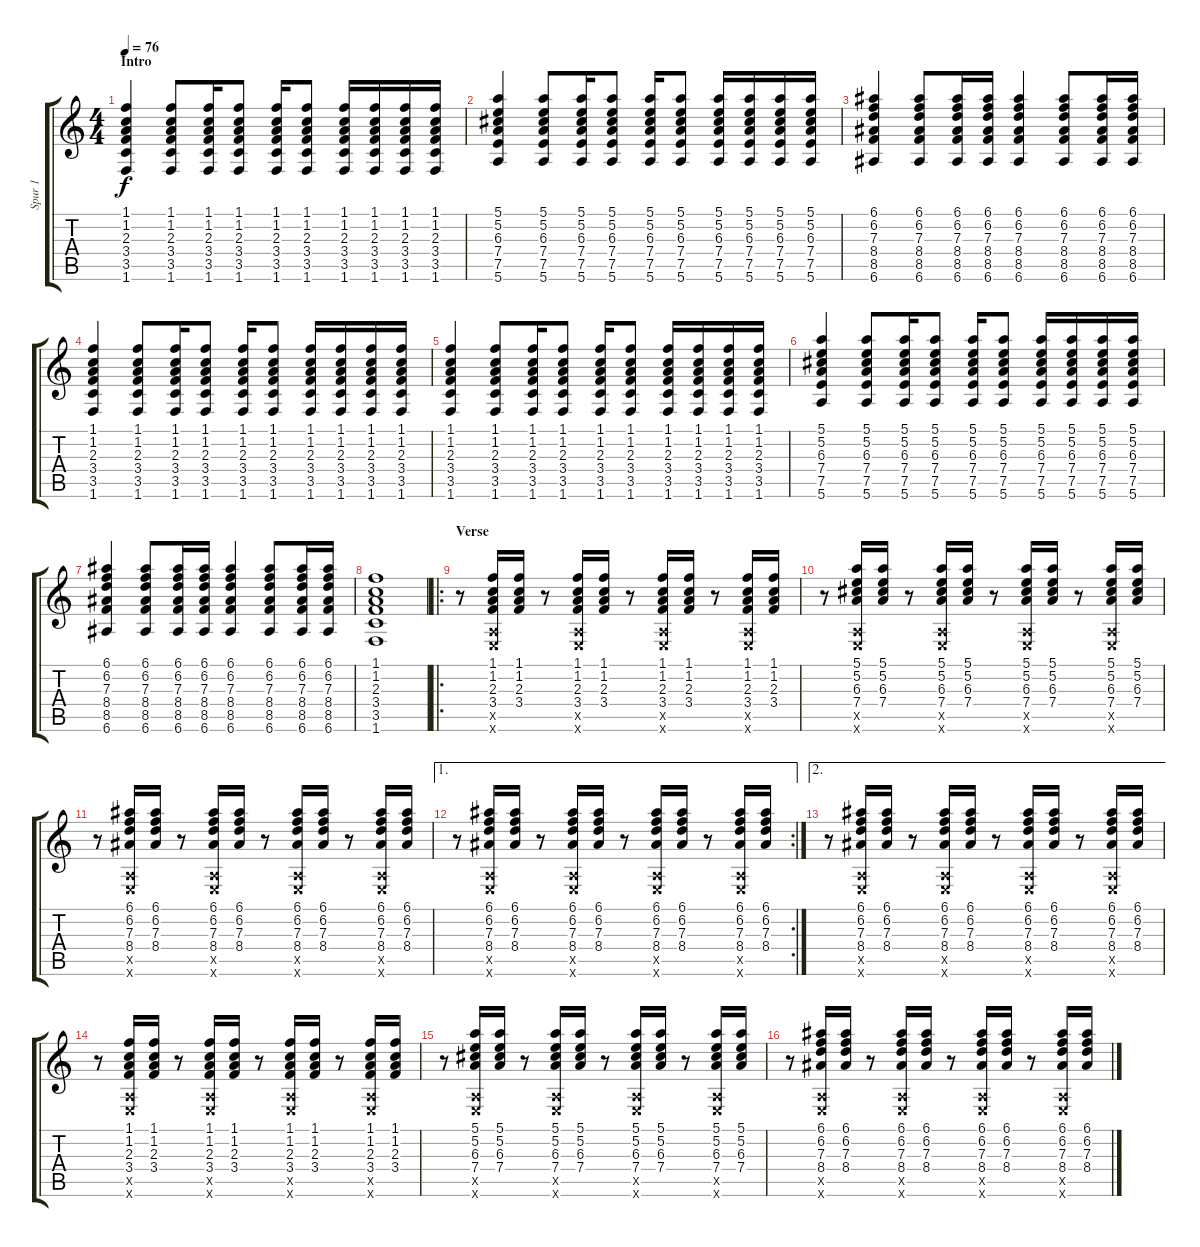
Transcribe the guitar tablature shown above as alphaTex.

\track ("Spur 1" "Spur 1") {instrument acousticguitarsteel}
\staff {score tabs}
\tuning (E4 B3 G3 D3 A2 E2) {hide}
\ts (4 4)
\section ("" "Intro")
\tempo 76
\clef g2
\ks c
(1.1 1.2 2.3 3.4 3.5 1.6).4{dy f instrument acousticguitarsteel} (1.1 1.2 2.3 3.4 3.5 1.6).8 (1.1 1.2 2.3 3.4 3.5 1.6).16 (1.1 1.2 2.3 3.4 3.5 1.6).8 (1.1 1.2 2.3 3.4 3.5 1.6).16 (1.1 1.2 2.3 3.4 3.5 1.6).8 (1.1 1.2 2.3 3.4 3.5 1.6).16 (1.1 1.2 2.3 3.4 3.5 1.6).16 (1.1 1.2 2.3 3.4 3.5 1.6).16 (1.1 1.2 2.3 3.4 3.5 1.6).16 |
(5.1 5.2 6.3 7.4 7.5 5.6).4 (5.1 5.2 6.3 7.4 7.5 5.6).8 (5.1 5.2 6.3 7.4 7.5 5.6).16 (5.1 5.2 6.3 7.4 7.5 5.6).8 (5.1 5.2 6.3 7.4 7.5 5.6).16 (5.1 5.2 6.3 7.4 7.5 5.6).8 (5.1 5.2 6.3 7.4 7.5 5.6).16 (5.1 5.2 6.3 7.4 7.5 5.6).16 (5.1 5.2 6.3 7.4 7.5 5.6).16 (5.1 5.2 6.3 7.4 7.5 5.6).16 |
(6.1 6.2 7.3 8.4 8.5 6.6).4 (6.1 6.2 7.3 8.4 8.5 6.6).8 (6.1 6.2 7.3 8.4 8.5 6.6).16 (6.1 6.2 7.3 8.4 8.5 6.6).16 (6.1 6.2 7.3 8.4 8.5 6.6).4 (6.1 6.2 7.3 8.4 8.5 6.6).8 (6.1 6.2 7.3 8.4 8.5 6.6).16 (6.1 6.2 7.3 8.4 8.5 6.6).16 |
(1.1 1.2 2.3 3.4 3.5 1.6).4 (1.1 1.2 2.3 3.4 3.5 1.6).8 (1.1 1.2 2.3 3.4 3.5 1.6).16 (1.1 1.2 2.3 3.4 3.5 1.6).8 (1.1 1.2 2.3 3.4 3.5 1.6).16 (1.1 1.2 2.3 3.4 3.5 1.6).8 (1.1 1.2 2.3 3.4 3.5 1.6).16 (1.1 1.2 2.3 3.4 3.5 1.6).16 (1.1 1.2 2.3 3.4 3.5 1.6).16 (1.1 1.2 2.3 3.4 3.5 1.6).16 |
(1.1 1.2 2.3 3.4 3.5 1.6).4 (1.1 1.2 2.3 3.4 3.5 1.6).8 (1.1 1.2 2.3 3.4 3.5 1.6).16 (1.1 1.2 2.3 3.4 3.5 1.6).8 (1.1 1.2 2.3 3.4 3.5 1.6).16 (1.1 1.2 2.3 3.4 3.5 1.6).8 (1.1 1.2 2.3 3.4 3.5 1.6).16 (1.1 1.2 2.3 3.4 3.5 1.6).16 (1.1 1.2 2.3 3.4 3.5 1.6).16 (1.1 1.2 2.3 3.4 3.5 1.6).16 |
(5.1 5.2 6.3 7.4 7.5 5.6).4 (5.1 5.2 6.3 7.4 7.5 5.6).8 (5.1 5.2 6.3 7.4 7.5 5.6).16 (5.1 5.2 6.3 7.4 7.5 5.6).8 (5.1 5.2 6.3 7.4 7.5 5.6).16 (5.1 5.2 6.3 7.4 7.5 5.6).8 (5.1 5.2 6.3 7.4 7.5 5.6).16 (5.1 5.2 6.3 7.4 7.5 5.6).16 (5.1 5.2 6.3 7.4 7.5 5.6).16 (5.1 5.2 6.3 7.4 7.5 5.6).16 |
(6.1 6.2 7.3 8.4 8.5 6.6).4 (6.1 6.2 7.3 8.4 8.5 6.6).8 (6.1 6.2 7.3 8.4 8.5 6.6).16 (6.1 6.2 7.3 8.4 8.5 6.6).16 (6.1 6.2 7.3 8.4 8.5 6.6).4 (6.1 6.2 7.3 8.4 8.5 6.6).8 (6.1 6.2 7.3 8.4 8.5 6.6).16 (6.1 6.2 7.3 8.4 8.5 6.6).16 |
(1.1 1.2 2.3 3.4 3.5 1.6).1 |
\ro
\section ("" "Verse")
r.8 (1.1 1.2 2.3 3.4 0.5{x} 0.6{x}).16 (1.1 1.2 2.3 3.4).16 r.8 (1.1 1.2 2.3 3.4 0.5{x} 0.6{x}).16 (1.1 1.2 2.3 3.4).16 r.8 (1.1 1.2 2.3 3.4 0.5{x} 0.6{x}).16 (1.1 1.2 2.3 3.4).16 r.8 (1.1 1.2 2.3 3.4 0.5{x} 0.6{x}).16 (1.1 1.2 2.3 3.4).16 |
r.8 (5.1 5.2 6.3 7.4 0.5{x} 0.6{x}).16 (5.1 5.2 6.3 7.4).16 r.8 (5.1 5.2 6.3 7.4 0.5{x} 0.6{x}).16 (5.1 5.2 6.3 7.4).16 r.8 (5.1 5.2 6.3 7.4 0.5{x} 0.6{x}).16 (5.1 5.2 6.3 7.4).16 r.8 (5.1 5.2 6.3 7.4 0.5{x} 0.6{x}).16 (5.1 5.2 6.3 7.4).16 |
r.8 (6.1 6.2 7.3 8.4 0.5{x} 0.6{x}).16 (6.1 6.2 7.3 8.4).16 r.8 (6.1 6.2 7.3 8.4 0.5{x} 0.6{x}).16 (6.1 6.2 7.3 8.4).16 r.8 (6.1 6.2 7.3 8.4 0.5{x} 0.6{x}).16 (6.1 6.2 7.3 8.4).16 r.8 (6.1 6.2 7.3 8.4 0.5{x} 0.6{x}).16 (6.1 6.2 7.3 8.4).16 |
\ae 1
\rc 2
r.8 (6.1 6.2 7.3 8.4 0.5{x} 0.6{x}).16 (6.1 6.2 7.3 8.4).16 r.8 (6.1 6.2 7.3 8.4 0.5{x} 0.6{x}).16 (6.1 6.2 7.3 8.4).16 r.8 (6.1 6.2 7.3 8.4 0.5{x} 0.6{x}).16 (6.1 6.2 7.3 8.4).16 r.8 (6.1 6.2 7.3 8.4 0.5{x} 0.6{x}).16 (6.1 6.2 7.3 8.4).16 |
\ae 2
r.8 (6.1 6.2 7.3 8.4 0.5{x} 0.6{x}).16 (6.1 6.2 7.3 8.4).16 r.8 (6.1 6.2 7.3 8.4 0.5{x} 0.6{x}).16 (6.1 6.2 7.3 8.4).16 r.8 (6.1 6.2 7.3 8.4 0.5{x} 0.6{x}).16 (6.1 6.2 7.3 8.4).16 r.8 (6.1 6.2 7.3 8.4 0.5{x} 0.6{x}).16 (6.1 6.2 7.3 8.4).16 |
r.8 (1.1 1.2 2.3 3.4 0.5{x} 0.6{x}).16 (1.1 1.2 2.3 3.4).16 r.8 (1.1 1.2 2.3 3.4 0.5{x} 0.6{x}).16 (1.1 1.2 2.3 3.4).16 r.8 (1.1 1.2 2.3 3.4 0.5{x} 0.6{x}).16 (1.1 1.2 2.3 3.4).16 r.8 (1.1 1.2 2.3 3.4 0.5{x} 0.6{x}).16 (1.1 1.2 2.3 3.4).16 |
r.8 (5.1 5.2 6.3 7.4 0.5{x} 0.6{x}).16 (5.1 5.2 6.3 7.4).16 r.8 (5.1 5.2 6.3 7.4 0.5{x} 0.6{x}).16 (5.1 5.2 6.3 7.4).16 r.8 (5.1 5.2 6.3 7.4 0.5{x} 0.6{x}).16 (5.1 5.2 6.3 7.4).16 r.8 (5.1 5.2 6.3 7.4 0.5{x} 0.6{x}).16 (5.1 5.2 6.3 7.4).16 |
r.8 (6.1 6.2 7.3 8.4 0.5{x} 0.6{x}).16 (6.1 6.2 7.3 8.4).16 r.8 (6.1 6.2 7.3 8.4 0.5{x} 0.6{x}).16 (6.1 6.2 7.3 8.4).16 r.8 (6.1 6.2 7.3 8.4 0.5{x} 0.6{x}).16 (6.1 6.2 7.3 8.4).16 r.8 (6.1 6.2 7.3 8.4 0.5{x} 0.6{x}).16 (6.1 6.2 7.3 8.4).16
